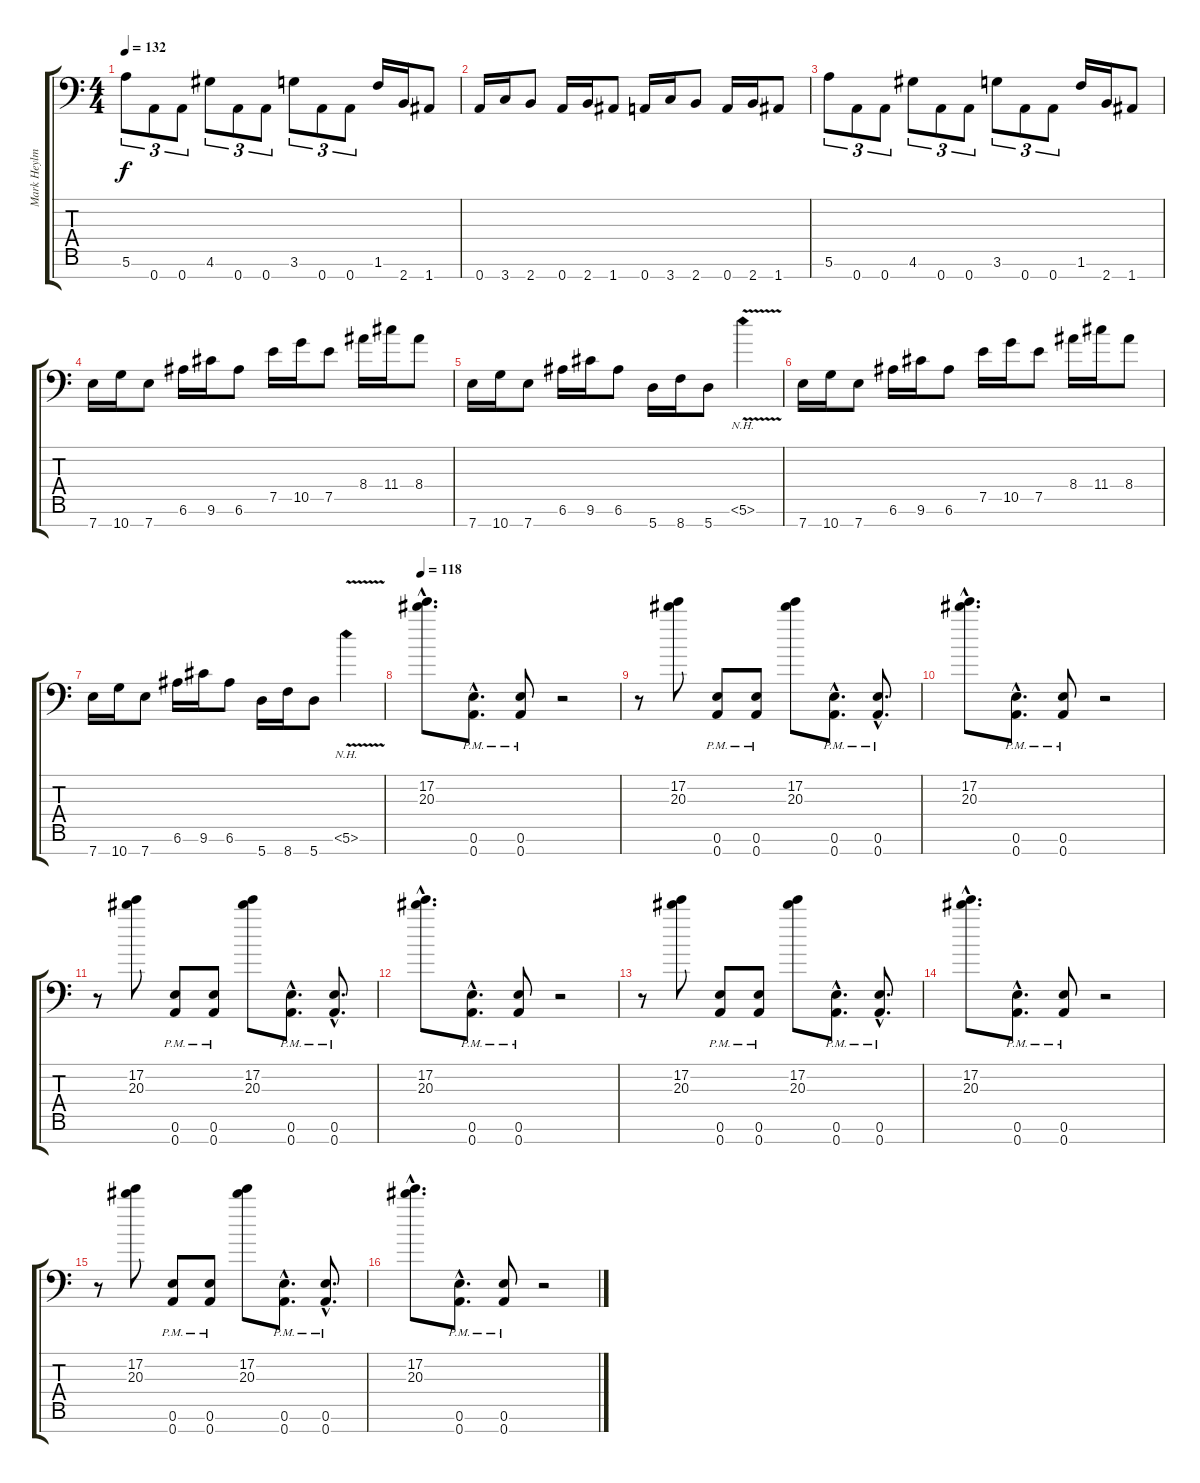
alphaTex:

\track ("Mark Heylmun" "Mark Heylm") {instrument overdrivenguitar}
\staff {score tabs}
\tuning (E4 B3 G3 D3 A2 E2 A1) {hide}
\ts (4 4)
\tempo 132
\clef f4
\ks c
5.6.8{tu (3 2) dy f} 0.7.8{tu (3 2)} 0.7.8{tu (3 2)} 4.6.8{tu (3 2)} 0.7.8{tu (3 2)} 0.7.8{tu (3 2)} 3.6.8{tu (3 2)} 0.7.8{tu (3 2)} 0.7.8{tu (3 2)} 1.6.16 2.7.16 1.7.8 |
0.7.16 3.7.16 2.7.8 0.7.16 2.7.16 1.7.8 0.7.16 3.7.16 2.7.8 0.7.16 2.7.16 1.7.8 |
5.6.8{tu (3 2)} 0.7.8{tu (3 2)} 0.7.8{tu (3 2)} 4.6.8{tu (3 2)} 0.7.8{tu (3 2)} 0.7.8{tu (3 2)} 3.6.8{tu (3 2)} 0.7.8{tu (3 2)} 0.7.8{tu (3 2)} 1.6.16 2.7.16 1.7.8 |
7.7.16 10.7.16 7.7.8 6.6.16 9.6.16 6.6.8 7.5.16 10.5.16 7.5.8 8.4.16 11.4.16 8.4.8 |
7.7.16 10.7.16 7.7.8 6.6.16 9.6.16 6.6.8 5.7.16 8.7.16 5.7.8 5.6{nh v}.4 |
7.7.16 10.7.16 7.7.8 6.6.16 9.6.16 6.6.8 7.5.16 10.5.16 7.5.8 8.4.16 11.4.16 8.4.8 |
7.7.16 10.7.16 7.7.8 6.6.16 9.6.16 6.6.8 5.7.16 8.7.16 5.7.8 5.6{nh v}.4 |
\tempo 118
(17.2{hac} 20.3{hac}).8{d} (0.6{hac pm} 0.7{hac pm}).8{d} (0.6{pm} 0.7{pm}).8 r.2 |
r.8 (17.2 20.3).8 (0.6{pm} 0.7{pm}).8 (0.6{pm} 0.7{pm}).8 (17.2 20.3).8 (0.6{hac pm} 0.7{hac pm}).8{d} (0.6{hac pm} 0.7{hac pm}).8{d} |
(17.2{hac} 20.3{hac}).8{d} (0.6{hac pm} 0.7{hac pm}).8{d} (0.6{pm} 0.7{pm}).8 r.2 |
r.8 (17.2 20.3).8 (0.6{pm} 0.7{pm}).8 (0.6{pm} 0.7{pm}).8 (17.2 20.3).8 (0.6{hac pm} 0.7{hac pm}).8{d} (0.6{hac pm} 0.7{hac pm}).8{d} |
(17.2{hac} 20.3{hac}).8{d} (0.6{hac pm} 0.7{hac pm}).8{d} (0.6{pm} 0.7{pm}).8 r.2 |
r.8 (17.2 20.3).8 (0.6{pm} 0.7{pm}).8 (0.6{pm} 0.7{pm}).8 (17.2 20.3).8 (0.6{hac pm} 0.7{hac pm}).8{d} (0.6{hac pm} 0.7{hac pm}).8{d} |
(17.2{hac} 20.3{hac}).8{d} (0.6{hac pm} 0.7{hac pm}).8{d} (0.6{pm} 0.7{pm}).8 r.2 |
r.8 (17.2 20.3).8 (0.6{pm} 0.7{pm}).8 (0.6{pm} 0.7{pm}).8 (17.2 20.3).8 (0.6{hac pm} 0.7{hac pm}).8{d} (0.6{hac pm} 0.7{hac pm}).8{d} |
(17.2{hac} 20.3{hac}).8{d} (0.6{hac pm} 0.7{hac pm}).8{d} (0.6{pm} 0.7{pm}).8 r.2
